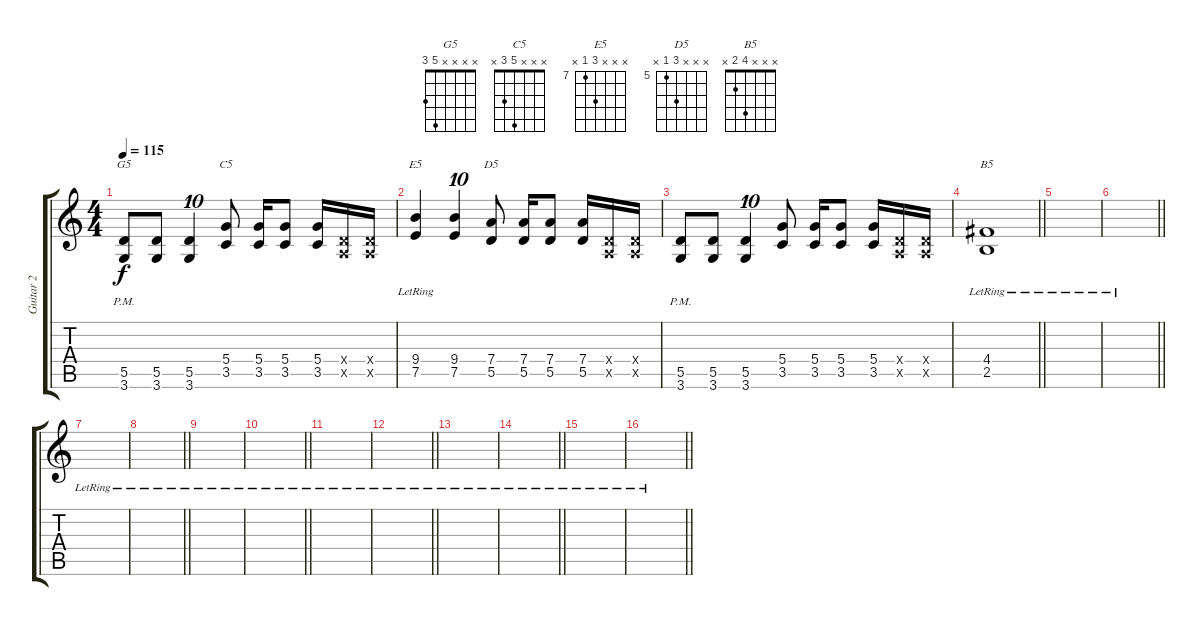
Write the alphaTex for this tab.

\track ("Guitar 2" "Guitar 2") {instrument acousticguitarsteel}
\staff {score tabs}
\tuning (E4 B3 G3 D3 A2 E2) {hide}
\chord ("G5" x x x x 5 3)
\chord ("C5" x x x 5 3 x)
\chord ("E5" x x x 9 7 x) {firstfret 7}
\chord ("D5" x x x 7 5 x) {firstfret 5}
\chord ("B5" x x x 4 2 x)
\ts (4 4)
\tempo 115
\clef g2
\ks c
(5.5 3.6{pm}).8{ch "G5" dy f} (5.5 3.6).8 (5.5 3.6).4{tu (10 8)} (5.4 3.5).8{ch "C5"} (5.4 3.5).16 (5.4 3.5).8 (5.4 3.5).16 (0.4{x} 0.5{x}).16 (0.4{x} 0.5{x}).16 |
(9.4{lr} 7.5{lr}).4{ch "E5"} (9.4 7.5).4{tu (10 8)} (7.4 5.5).8{ch "D5"} (7.4 5.5).16 (7.4 5.5).8 (7.4 5.5).16 (0.4{x} 0.5{x}).16 (0.4{x} 0.5{x}).16 |
(5.5 3.6{pm}).8 (5.5 3.6).8 (5.5 3.6).4{tu (10 8)} (5.4 3.5).8 (5.4 3.5).16 (5.4 3.5).8 (5.4 3.5).16 (0.4{x} 0.5{x}).16 (0.4{x} 0.5{x}).16 |
\barLineRight lightlight
(4.4{lr} 2.5{lr}).1{ch "B5"} |
|
\barLineRight lightlight
|
|
\barLineRight lightlight
|
|
\barLineRight lightlight
|
|
\barLineRight lightlight
|
|
\barLineRight lightlight
|
|
\barLineRight lightlight
